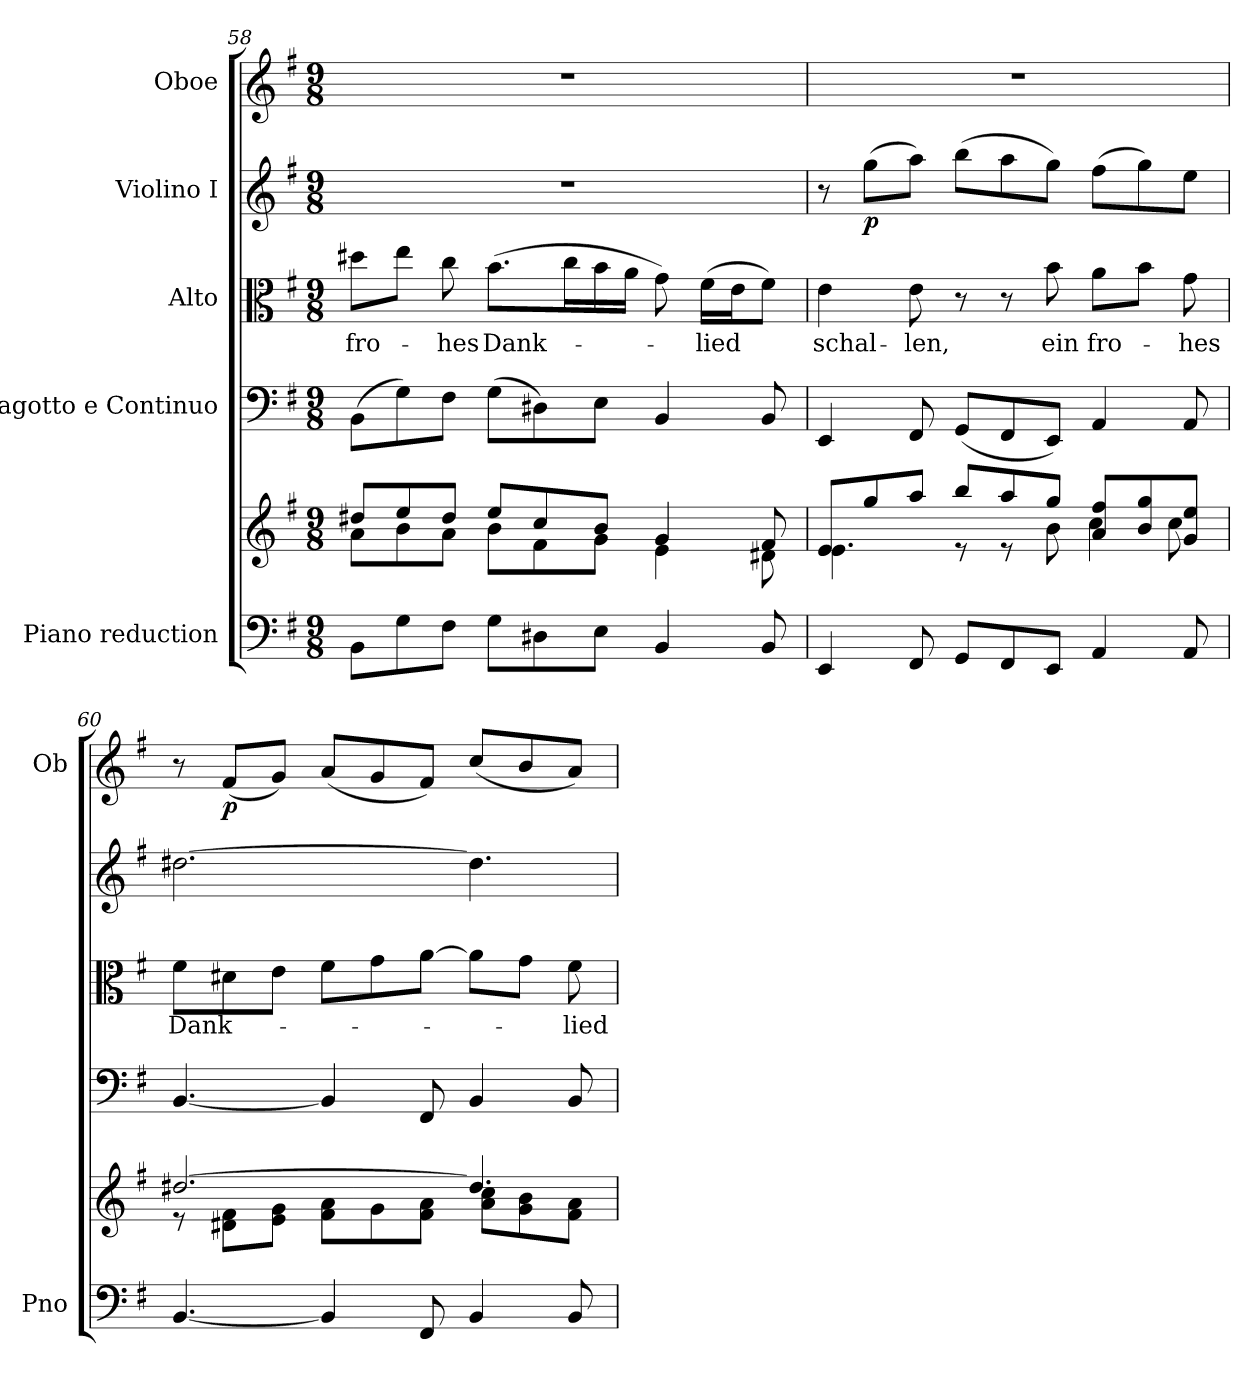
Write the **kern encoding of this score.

**kern	**kern	**kern	**kern	**text	**kern	**dynam	**kern	**dynam
*part5	*part5	*part4	*part3	*part3	*part2	*part2	*part1	*part1
*staff6	*staff5	*staff4	*staff3	*staff3	*staff2	*staff2	*staff1	*staff1
*I"Piano reduction	*	*I"Fagotto e Continuo	*I"Alto	*	*I"Violino I	*	*I"Oboe	*
*I'Pno	*	*	*	*	*	*	*I'Ob	*
*clefF4	*clefG2	*clefF4	*clefC3	*	*clefG2	*	*clefG2	*
*k[f#]	*k[f#]	*k[f#]	*k[f#]	*	*k[f#]	*	*k[f#]	*
*M9/8	*M9/8	*M9/8	*M9/8	*	*M9/8	*	*M9/8	*
=58	=58	=58	=58	=58	=58	=58	=58	=58
*	*^	*	*	*	*	*	*	*
!	!	!	!	!	!LO:LY:b	!	!	!	!
8BB\L	8dd#X/L	8a\L	(>8BB\L	8dd#X\L	fro-	8%9r	.	8%9r	.
8G\	8ee/	8b\	8G\)	8ee\J	.	.	.	.	.
!	!	!	!	!	!LO:LY:b	!	!	!	!
8F#\J	8dd#/J	8a\J	8F#\J	8cc\	-hes	.	.	.	.
!	!	!	!	!	!LO:LY:b	!	!	!	!
8G\L	8ee/L	8b\L	(>8G\L	(>8.b\L	Dank-	.	.	.	.
8D#X\	8cc/	8f#\	8D#X\)	.	.	.	.	.	.
.	.	.	.	16cc\L	.	.	.	.	.
8E\J	8b/J	8g\J	8E\J	16b\	.	.	.	.	.
.	.	.	.	16a\JJ	.	.	.	.	.
4BB/	4g/	4e\	4BB/	8g\)	.	.	.	.	.
!	!	!	!	!	!LO:LY:b	!	!	!	!
.	.	.	.	(>16f#\LL	-lied	.	.	.	.
.	.	.	.	16e\J	.	.	.	.	.
8BB/	8f#/	8d#X\	8BB/	8f#\J)	.	.	.	.	.
=59	=59	=59	=59	=59	=59	=59	=59	=59	=59
!	!	!	!	!	!LO:LY:b	!	!	!	!
4EE/	8e/L	4.e\	4EE/	4e\	schal-	8r	.	8%9r	.
!	!	!	!	!	!	!	!LO:DY:b	!	!
.	8gg/	.	.	.	.	(>8gg\L	p	.	.
!	!	!	!	!	!LO:LY:b	!	!	!	!
8FF#/	8aa/J	.	8FF#/	8e\	len,	8aa\J)	.	.	.
8GG/L	8bb/L	8r	(<8GG/L	8r	.	(>8bb\L	.	.	.
8FF#/	8aa/	8r	8FF#/	8r	.	8aa\	.	.	.
!	!	!	!	!	!LO:LY:b	!	!	!	!
8EE/J	8gg/J	8b\	8EE/J)	8b\	ein	8gg\J)	.	.	.
!	!	!	!	!	!LO:LY:b	!	!	!	!
4AA/	8a/ 8ff#/L	4cc\	4AA/	8a\L	fro-	(>8ff#\L	.	.	.
.	8b/ 8gg/	.	.	8b\J	.	8gg\)	.	.	.
!	!	!	!	!	!LO:LY:b	!	!	!	!
8AA/	8g/ 8ee/J	8cc\	8AA/	8g\	-hes	8ee\J	.	.	.
=60	=60	=60	=60	=60	=60	=60	=60	=60	=60
!	!	!	!	!	!LO:LY:b	!	!	!	!
[4.BB/	[2.dd#X/	8r	[4.BB/	8f#\L	Dank-	[2.dd#X\	.	8r	.
!	!	!	!	!	!	!	!	!	!LO:DY:b
.	.	8d#X\ 8f#\L	.	8d#X\	.	.	.	(<8f#/L	p
.	.	8e\ 8g\J	.	8e\J	.	.	.	8g/J)	.
4BB/]	.	8f#\ 8a\L	4BB/]	8f#\L	.	.	.	(<8a/L	.
.	.	8g\	.	8g\	.	.	.	8g/	.
8FF#/	.	8f#\ 8a\J	8FF#/	[8a\J	.	.	.	8f#/J)	.
4BB/	4.dd#/]	8a\ 8cc\L	4BB/	8a\L]	.	4.dd#\]	.	(<8cc/L	.
.	.	8g\ 8b\	.	8g\J	.	.	.	8b/	.
!	!	!	!	!	!LO:LY:b	!	!	!	!
8BB/	.	8f#\ 8a\J	8BB/	8f#\	-lied	.	.	8a/J)	.
*	*v	*v	*	*	*	*	*	*	*
=	=	=	=	=	=	=	=	=
*-	*-	*-	*-	*-	*-	*-	*-	*-
